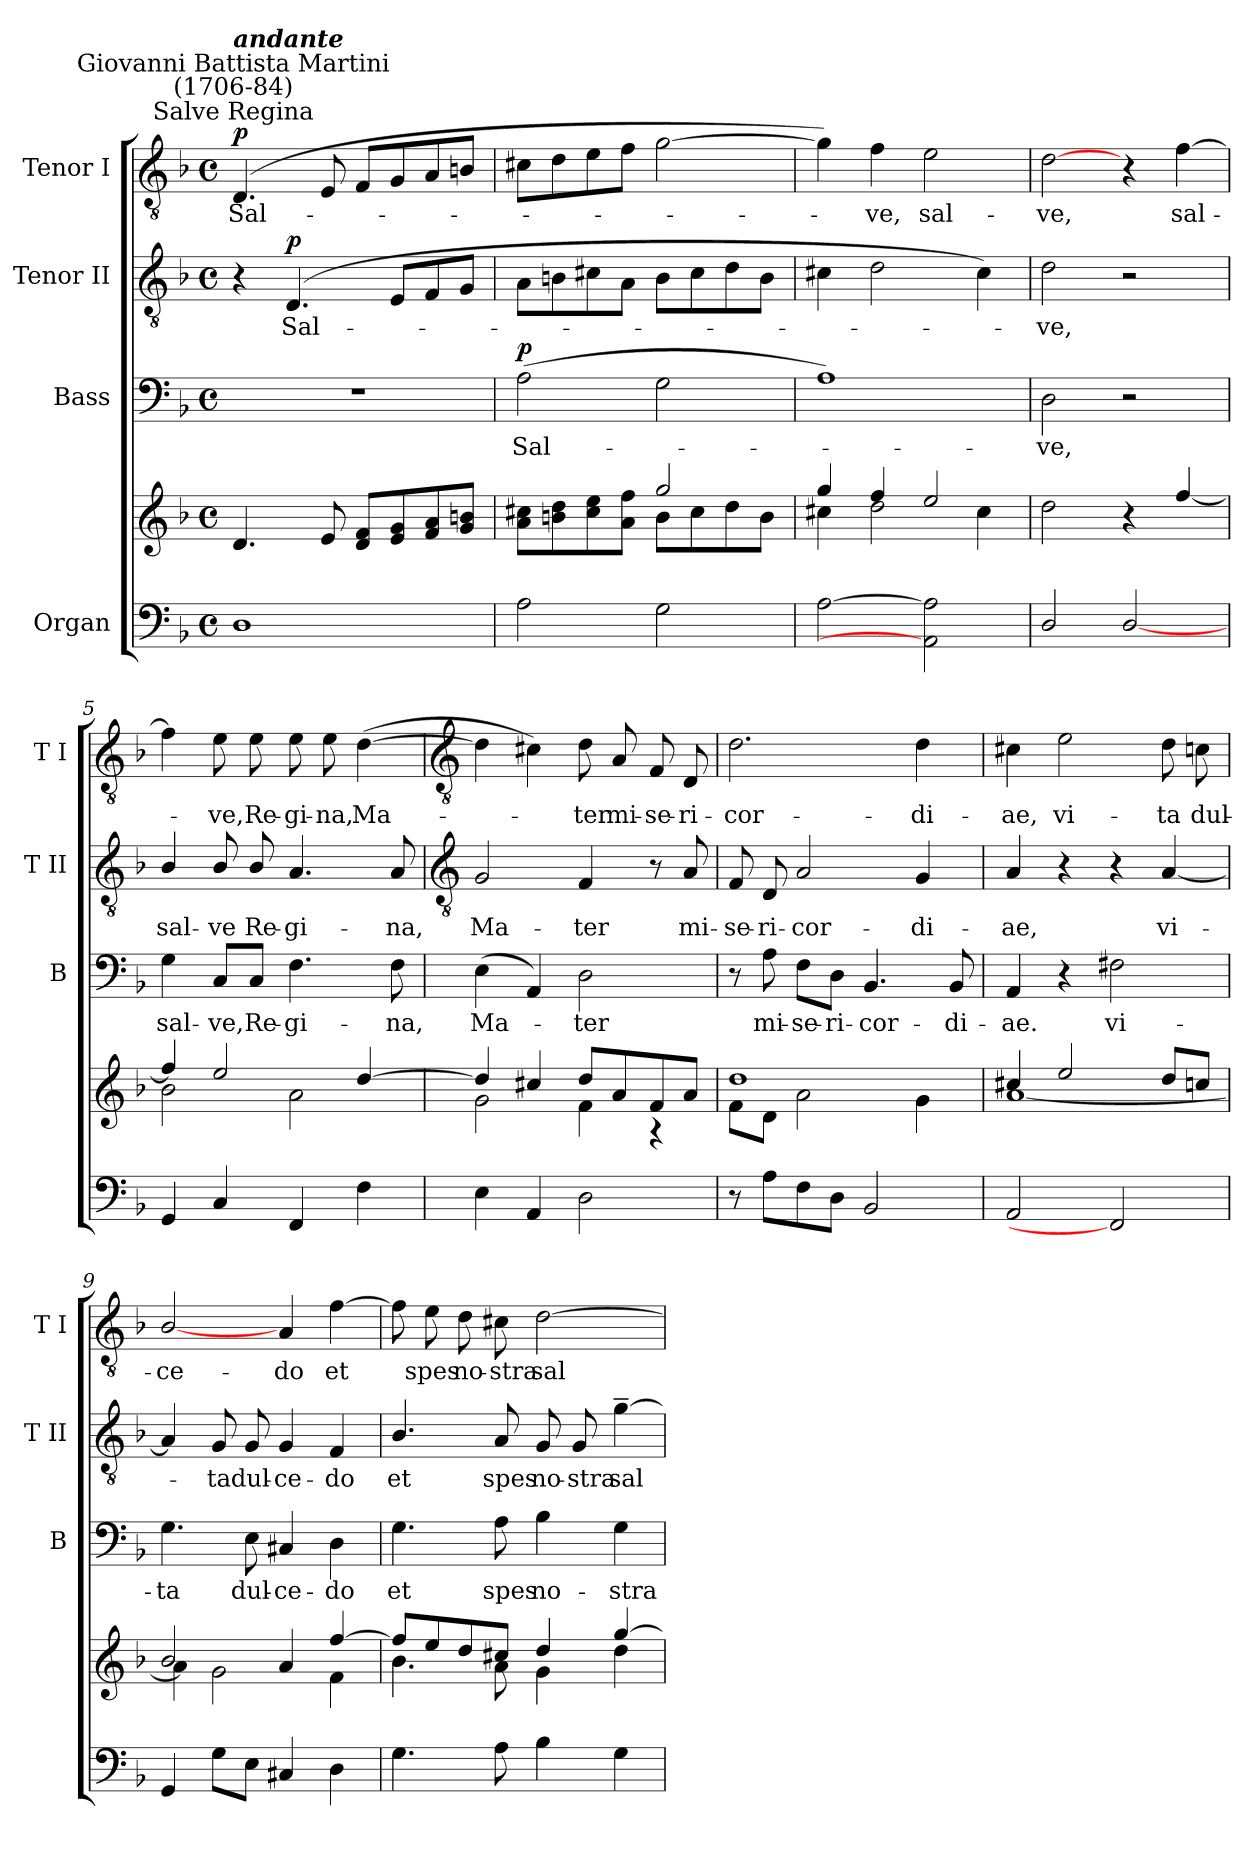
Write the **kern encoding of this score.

**kern	**kern	**kern	**text	**dynam	**kern	**text	**dynam	**kern	**text	**dynam
*part4	*part4	*part3	*part3	*part3	*part2	*part2	*part2	*part1	*part1	*part1
*staff5	*staff4	*staff3	*staff3	*staff3	*staff2	*staff2	*staff2	*staff1	*staff1	*staff1
*I"Organ	*	*I"Bass	*	*	*I"Tenor II	*	*	*I"Tenor I	*	*
*	*	*I'B	*	*	*I'T II	*	*	*I'T I	*	*
*clefF4	*clefG2	*clefF4	*	*	*clefGv2	*	*	*clefGv2	*	*
*k[b-]	*k[b-]	*k[b-]	*	*	*k[b-]	*	*	*k[b-]	*	*
*F:	*F:	*F:	*	*	*F:	*	*	*F:	*	*
*M4/4	*M4/4	*M4/4	*	*	*M4/4	*	*	*M4/4	*	*
*met(c)	*met(c)	*met(c)	*	*	*met(c)	*	*	*met(c)	*	*
=1	=1	=1	=1	=1	=1	=1	=1	=1	=1	=1
*	*^	*	*	*	*	*	*	*	*	*
!	!	!	!	!	!	!	!	!	!LO:TX:a:cj:t=Salve Regina	!	!
!	!	!	!	!	!	!	!	!	!LO:TX:a:cj:t=Giovanni Battista Martini\n(1706-84)	!	!
!	!	!	!	!	!	!	!	!	!LO:TX:a:Bi:t=andante	!	!
!	!	!	!	!	!	!	!	!	!	!LO:LY:b	!LO:DY:b
1D	4.d/	2ryy	1r	.	.	4r	.	.	(<4.D	Sal-	p
!	!	!	!	!	!	!	!LO:LY:b	!LO:DY:b	!	!	!
.	.	.	.	.	.	(<4.D	Sal-	p	.	.	.
.	8e/	.	.	.	.	.	.	.	8E	.	.
.	8d/ 8f/L	2ryy	.	.	.	.	.	.	8FL	.	.
.	8e/ 8g/	.	.	.	.	8EL	.	.	8G	.	.
.	8f/ 8a/	.	.	.	.	8F	.	.	8A	.	.
.	8g/ 8bn/J	.	.	.	.	8GJ	.	.	8BnJ	.	.
=2	=2	=2	=2	=2	=2	=2	=2	=2	=2	=2	=2
!	!	!	!	!LO:LY:b	!LO:DY:b	!	!	!	!	!	!
2A	8a\ 8cc#X\L	2ryy	(>2A	Sal-	p	8AL	.	.	8c#XL	.	.
.	8bn\ 8dd\	.	.	.	.	8Bn	.	.	8d	.	.
.	8cc#\ 8ee\	.	.	.	.	8c#X	.	.	8e	.	.
.	8a\ 8ff\J	.	.	.	.	8AJ	.	.	8fJ	.	.
2G	2gg/	8b\L	2G	.	.	8BL	.	.	[2g	.	.
.	.	8cc#\	.	.	.	8c#	.	.	.	.	.
.	.	8dd\	.	.	.	8d	.	.	.	.	.
.	.	8b\J	.	.	.	8BJ	.	.	.	.	.
=3	=3	=3	=3	=3	=3	=3	=3	=3	=3	=3	=3
[2A	4gg/	4cc#X\	1A)	.	.	4c#X	.	.	4g])	.	.
!	!	!	!	!	!	!	!	!	!	!LO:LY:b	!
.	4ff/	2dd\	.	.	.	2d	.	.	4f	ve,	.
!	!	!	!	!	!	!	!	!	!	!LO:LY:b	!
2AA] 2A]	2ee/	.	.	.	.	.	.	.	2e	sal-	.
.	.	4cc#\	.	.	.	4c#)	.	.	.	.	.
=4	=4	=4	=4	=4	=4	=4	=4	=4	=4	=4	=4
!	!	!	!	!LO:LY:b	!	!	!LO:LY:b	!	!	!LO:LY:b	!
2D/	2dd\	2ryy	2D	ve,	.	2d	ve,	.	[2d	-ve,	.
[2D/	4r	2ryy	2r	.	.	2r	.	.	4r	.	.
!	!	!	!	!	!	!	!	!	!	!LO:LY:b	!
.	[4ff/	.	.	.	.	.	.	.	[4f	sal-	.
=5	=5	=5	=5	=5	=5	=5	=5	=5	=5	=5	=5
!	!	!	!	!LO:LY:b	!	!	!LO:LY:b	!	!	!	!
4GG	4ff/]	2b-\	4G	sal-	.	4B-/	sal-	.	4f]	.	.
!	!	!	!	!LO:LY:b	!	!	!LO:LY:b	!	!	!LO:LY:b	!
4C	2ee/	.	8C/L	-ve,	.	8B-/	-ve	.	8e	ve,	.
!	!	!	!	!LO:LY:b	!	!	!LO:LY:b	!	!	!LO:LY:b	!
.	.	.	8C/J	Re-	.	8B-/	Re-	.	8e	Re-	.
!	!	!	!	!LO:LY:b	!	!	!LO:LY:b	!	!	!LO:LY:b	!
4FF	.	2a\	4.F	-gi-	.	4.A	-gi-	.	8e	-gi-	.
!	!	!	!	!	!	!	!	!	!	!LO:LY:b	!
.	.	.	.	.	.	.	.	.	8e	-na,	.
!	!	!	!	!	!	!	!	!	!	!LO:LY:b	!
4F	[4dd/	.	.	.	.	.	.	.	(>[4d	Ma-	.
!	!	!	!	!LO:LY:b	!	!	!LO:LY:b	!	!	!	!
.	.	.	8F	-na,	.	8A	-na,	.	.	.	.
!!LO:LB:g=z
=6	=6	=6	=6	=6	=6	=6	=6	=6	=6	=6	=6
*	*	*	*	*	*	*clefGv2	*	*	*clefGv2	*	*
!	!	!	!	!LO:LY:b	!	!	!LO:LY:b	!	!	!	!
4E	4dd/]	2g\	(<4E	Ma-	.	2G	Ma-	.	4d]	.	.
4AA	4cc#X/	.	4AA)	.	.	.	.	.	4c#X)	.	.
!	!	!	!	!LO:LY:b	!	!	!LO:LY:b	!	!	!LO:LY:b	!
2D	8dd/L	4f\	2D	ter	.	4F	-ter	.	8d	ter	.
!	!	!	!	!	!	!	!	!	!	!LO:LY:b	!
.	8a/	.	.	.	.	.	.	.	8A	mi-	.
!	!	!	!	!	!	!	!	!	!	!LO:LY:b	!
.	8f/	4r	.	.	.	8r	.	.	8F	-se-	.
!	!	!	!	!	!	!	!LO:LY:b	!	!	!LO:LY:b	!
.	8a/J	.	.	.	.	8A	mi-	.	8D	-ri-	.
=7	=7	=7	=7	=7	=7	=7	=7	=7	=7	=7	=7
!	!	!	!	!	!	!	!LO:LY:b	!	!	!LO:LY:b	!
8r	1dd/	8f\L	8r	.	.	8F	-se-	.	2.d	-cor-	.
!	!	!	!	!LO:LY:b	!	!	!LO:LY:b	!	!	!	!
8AL	.	8d\J	8A	mi-	.	8D	-ri-	.	.	.	.
!	!	!	!	!LO:LY:b	!	!	!LO:LY:b	!	!	!	!
8F	.	2a\	8F\L	-se-	.	2A	-cor-	.	.	.	.
!	!	!	!	!LO:LY:b	!	!	!	!	!	!	!
8DJ	.	.	8D\J	-ri-	.	.	.	.	.	.	.
!	!	!	!	!LO:LY:b	!	!	!	!	!	!	!
2BB-	.	.	4.BB-	-cor-	.	.	.	.	.	.	.
!	!	!	!	!	!	!	!LO:LY:b	!	!	!LO:LY:b	!
.	.	4g\	.	.	.	4G	-di-	.	4d	-di-	.
!	!	!	!	!LO:LY:b	!	!	!	!	!	!	!
.	.	.	8BB-	-di-	.	.	.	.	.	.	.
=8	=8	=8	=8	=8	=8	=8	=8	=8	=8	=8	=8
!	!	!	!	!LO:LY:b	!	!	!LO:LY:b	!	!	!LO:LY:b	!
2AA	4cc#X/	[1a\	4AA	-ae.	.	4A	-ae,	.	4c#X	-ae,	.
!	!	!	!	!	!	!	!	!	!	!LO:LY:b	!
.	2ee/	.	4r	.	.	4r	.	.	2e	vi-	.
!	!	!	!	!LO:LY:b	!	!	!	!	!	!	!
2FF#]	.	.	2F#X	vi-	.	4r	.	.	.	.	.
!	!	!	!	!	!	!	!LO:LY:b	!	!	!LO:LY:b	!
.	8dd/L	.	.	.	.	[4A	vi-	.	8d	-ta	.
!	!	!	!	!	!	!	!	!	!	!LO:LY:b	!
.	8ccn/J	.	.	.	.	.	.	.	8cn	dul-	.
=9	=9	=9	=9	=9	=9	=9	=9	=9	=9	=9	=9
!	!	!	!	!LO:LY:b	!	!	!	!	!	!LO:LY:b	!
4GG	2b-/	4a\]	4.G	-ta	.	4A]	.	.	[2B-/	-ce-	.
!	!	!	!	!	!	!	!LO:LY:b	!	!	!	!
8GL	.	2g\	.	.	.	8G	ta	.	.	.	.
!	!	!	!	!LO:LY:b	!	!	!LO:LY:b	!	!	!	!
8EJ	.	.	8E	dul-	.	8G	dul-	.	.	.	.
!	!	!	!	!LO:LY:b	!	!	!LO:LY:b	!	!	!LO:LY:b	!
4C#X	4a/	.	4C#X	-ce-	.	4G	-ce-	.	4A	-do	.
!	!	!	!	!LO:LY:b	!	!	!LO:LY:b	!	!	!LO:LY:b	!
4D	[4ff/	4f\	4D	-do	.	4F	-do	.	[4f	et	.
=10	=10	=10	=10	=10	=10	=10	=10	=10	=10	=10	=10
!	!	!	!	!LO:LY:b	!	!	!LO:LY:b	!	!	!	!
4.G	8ff/L]	4.b-\	4.G	et	.	4.B-/	et	.	8f]	.	.
!	!	!	!	!	!	!	!	!	!	!LO:LY:b	!
.	8ee/	.	.	.	.	.	.	.	8e	spes	.
!	!	!	!	!	!	!	!	!	!	!LO:LY:b	!
.	8dd/	.	.	.	.	.	.	.	8d	no-	.
!	!	!	!	!LO:LY:b	!	!	!LO:LY:b	!	!	!LO:LY:b	!
8A	8cc#X/J	8a\	8A	spes	.	8A	spes	.	8c#X	-stra	.
!	!	!	!	!LO:LY:b	!	!	!LO:LY:b	!	!	!LO:LY:b	!
4B-	4dd/	4g\	4B-	no-	.	8G	no-	.	[2d	sal-	.
!	!	!	!	!	!	!	!LO:LY:b	!	!	!	!
.	.	.	.	.	.	8G	-stra	.	.	.	.
!	!	!	!	!LO:LY:b	!	!	!LO:LY:b	!	!	!	!
4G	[4gg/	4dd\	4G	-stra	.	[4g~	sal-	.	.	.	.
*	*v	*v	*	*	*	*	*	*	*	*	*
=	=	=	=	=	=	=	=	=	=	=
*-	*-	*-	*-	*-	*-	*-	*-	*-	*-	*-
